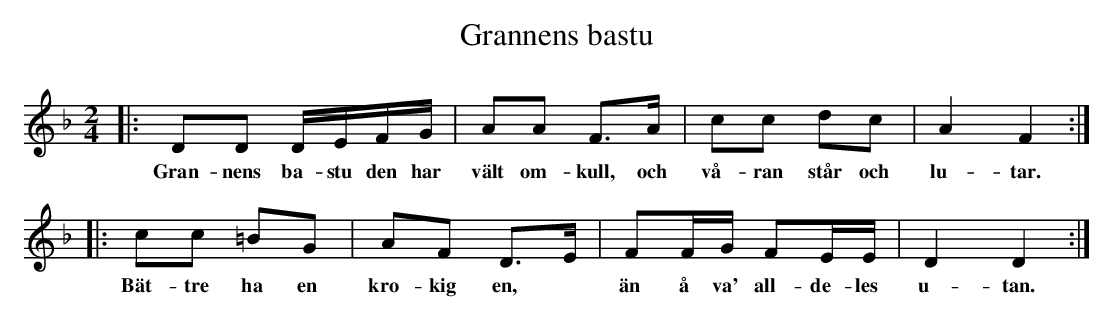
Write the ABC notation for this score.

X:1
T:Grannens bastu
M:2/4
L:1/8
K:Dm
|:DD D/E/F/G/ | AA F>A | cc dc | A2 F2 :|
w:Gran-nens ba-stu den har vält om-kull, och vå-ran står och lu-tar.
|:cc =BG | AF D>E | FF/G/ FE/E/ | D2 D2 :|
w:Bät-tre ha en kro-kig en, ~ än å va' all-de-les u-tan.
